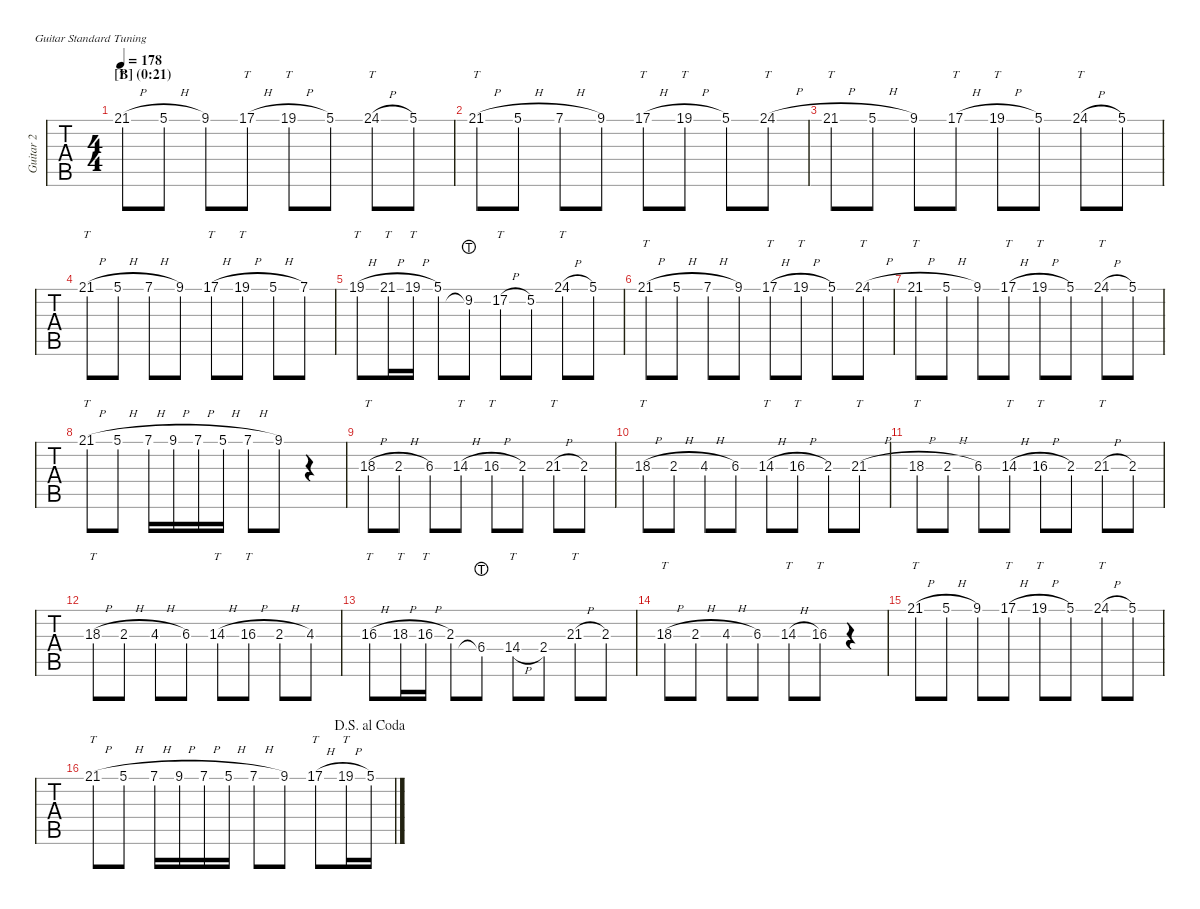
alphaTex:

\defaultSystemsLayout 4
\hideDynamics
\bracketExtendMode nobrackets
\multiTrackTrackNamePolicy allsystems
\firstSystemTrackNameMode fullname
\otherSystemsTrackNameMode fullname
\otherSystemsTrackNameOrientation horizontal
\track ("Guitar 2" "Guitar 2") {instrument overdrivenguitar}
\staff {tabs}
\tuning (E4 B3 G3 D3 A2 E2)
\ts (4 4)
\section ("B" "(0:21)")
\scale
1.00199
\tempo 178
\accidentals auto
\clef g2
\ottava regular
\simile none
\ks c
21.1{h acc #}.8{tt dy mf instrument overdrivenguitar} 5.1{h}.8 9.1{acc #}.8 17.1{h}.8{tt} 19.1{h}.8{tt} 5.1.8 24.1{h}.8{tt} 5.1.8 |
\scale
0.999336 21.1{h acc #}.8{tt} 5.1{h}.8 7.1{h}.8 9.1{acc #}.8 17.1{h}.8{tt} 19.1{h}.8{tt} 5.1.8 24.1{h}.8{tt} |
\scale
0.990977 21.1{h acc #}.8{tt} 5.1{h}.8 9.1{acc #}.8 17.1{h}.8{tt} 19.1{h}.8{tt} 5.1.8 24.1{h}.8{tt} 5.1.8 |
\scale
1.0077 21.1{h acc #}.8{tt} 5.1{h}.8 7.1{h}.8 9.1{acc #}.8 17.1{h}.8{tt} 19.1{h}.8{tt} 5.1{h}.8 7.1.8 |
\scale
1.00723 19.1{h}.8{tt} 21.1{h acc #}.16{tt} 19.1{h}.16{tt} 5.1.8 9.2{lht acc #}.8 17.2{h}.8{tt} 5.2.8 24.1{h}.8{tt} 5.1.8 |
\scale
0.996235 21.1{h acc #}.8{tt} 5.1{h}.8 7.1{h}.8 9.1{acc #}.8 17.1{h}.8{tt} 19.1{h}.8{tt} 5.1.8 24.1{h}.8{tt} |
\scale
0.996534 21.1{h acc #}.8{tt} 5.1{h}.8 9.1{acc #}.8 17.1{h}.8{tt} 19.1{h}.8{tt} 5.1.8 24.1{h}.8{tt} 5.1.8 |
\scale
0.996533 21.1{h acc #}.8{tt} 5.1{h}.8 7.1{h}.16 9.1{h acc #}.16 7.1{h}.16 5.1{h}.16 7.1{h}.8 9.1{acc #}.8 r.4 |
\scale
1.00693 18.3{h acc #}.8{tt} 2.3{h}.8 6.3{acc #}.8 14.3{h}.8{tt} 16.3{h}.8{tt} 2.3.8 21.3{h}.8{tt} 2.3.8 |
\scale
0.996533 18.3{h acc #}.8{tt} 2.3{h}.8 4.3{h}.8 6.3{acc #}.8 14.3{h}.8{tt} 16.3{h}.8{tt} 2.3.8 21.3{h}.8{tt} |
\scale
1.00594 18.3{h acc #}.8{tt} 2.3{h}.8 6.3{acc #}.8 14.3{h}.8{tt} 16.3{h}.8{tt} 2.3.8 21.3{h}.8{tt} 2.3.8 |
\scale
1.0028 18.3{h acc #}.8{tt} 2.3{h}.8 4.3{h}.8 6.3{acc #}.8 14.3{h}.8{tt} 16.3{h}.8{tt} 2.3{h}.8 4.3.8 |
\scale
0.99126 16.3{h}.8{tt} 18.3{h acc #}.16{tt} 16.3{h}.16{tt} 2.3.8 6.4{lht acc #}.8 14.4{h}.8{tt} 2.4.8 21.3{h}.8{tt} 2.3.8 |
\scale
0.978438 18.3{h acc #}.8{tt} 2.3{h}.8 4.3{h}.8 6.3{acc #}.8 14.3{h}.8{tt} 16.3.8{tt} r.4 |
\scale
0.978438 21.1{h acc #}.8{tt} 5.1{h}.8 9.1{acc #}.8 17.1{h}.8{tt} 19.1{h}.8{tt} 5.1.8 24.1{h}.8{tt} 5.1.8 |
\scale
0.978438
\jump dalsegnoalcoda
21.1{h acc #}.8{tt} 5.1{h}.8 7.1{h}.16 9.1{h acc #}.16 7.1{h}.16 5.1{h}.16 7.1{h}.8 9.1{acc #}.8 17.1{h}.8{tt legatoorigin} 19.1{h}.16{tt legatoorigin} 5.1.16
